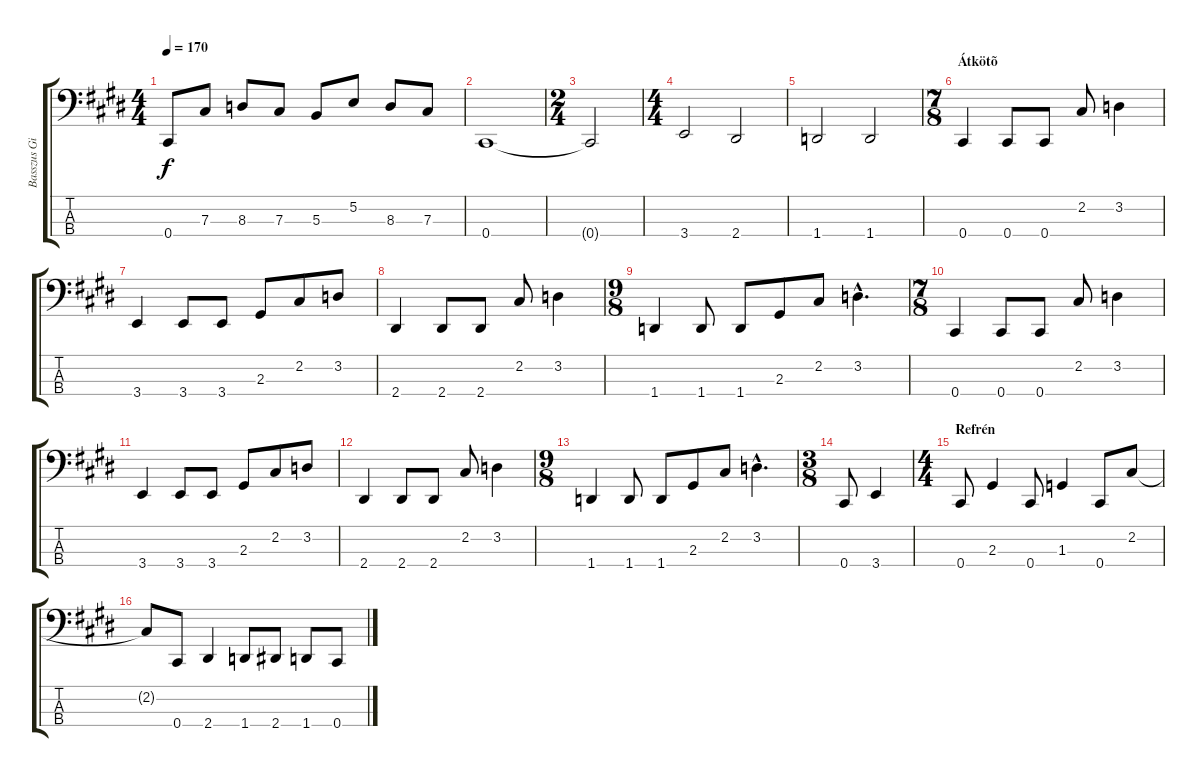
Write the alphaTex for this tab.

\track ("Basszus Gitár" "Basszus Gi") {instrument electricbassfinger}
\staff {score tabs}
\tuning (E2 B1 Gb1 Db1) {hide}
\ts (4 4)
\tempo 170
\clef f4
\ks c#minor
0.4{t}.8{dy f} 7.3.8 8.3.8 7.3.8 5.3.8 5.2.8 8.3.8 7.3.8 |
0.4.1 |
\ts (2 4)
0.4{t}.2 |
\ts (4 4)
3.4.2 2.4.2 |
1.4.2 1.4.2 |
\ts (7 8)
\section ("" "Átkötõ")
0.4.4 0.4.8 0.4.8 2.2.8 3.2.4 |
3.4.4 3.4.8 3.4.8 2.3.8 2.2.8 3.2.8 |
2.4.4 2.4.8 2.4.8 2.2.8 3.2.4 |
\ts (9 8)
1.4.4 1.4.8 1.4.8 2.3.8 2.2.8 3.2{hac}.4{d} |
\ts (7 8)
0.4.4 0.4.8 0.4.8 2.2.8 3.2.4 |
3.4.4 3.4.8 3.4.8 2.3.8 2.2.8 3.2.8 |
2.4.4 2.4.8 2.4.8 2.2.8 3.2.4 |
\ts (9 8)
1.4.4 1.4.8 1.4.8 2.3.8 2.2.8 3.2{hac}.4{d} |
\ts (3 8)
0.4.8 3.4.4 |
\ts (4 4)
\section ("" "Refrén")
0.4.8 2.3.4 0.4.8 1.3.4 0.4.8 2.2.8 |
2.2{t}.8 0.4.8 2.4.4 1.4.8 2.4.8 1.4.8 0.4.8
